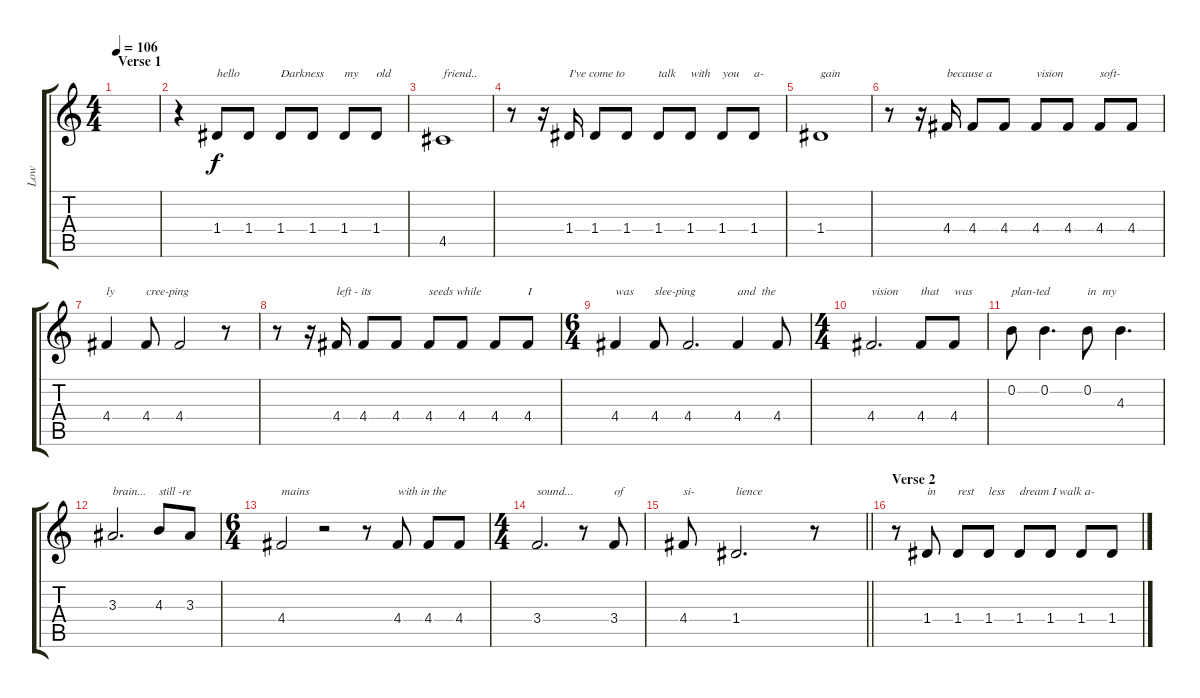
\track ("Low" "Low") {instrument acousticguitarsteel}
\staff {score tabs}
\tuning (E4 B3 G3 D3 A2 E2) {hide}
\ts (4 4)
\section ("" "Verse 1")
\tempo 106
\clef g2
\ks c
|
r.4 1.4.8{txt "hello"} 1.4.8 1.4.8{txt "Darkness"} 1.4.8 1.4.8{txt "my"} 1.4.8{txt "old"} |
4.5.1{txt "friend.."} |
r.8 r.16 1.4.16{txt "I've come to"} 1.4.8 1.4.8 1.4.8{txt "talk"} 1.4.8{txt "with"} 1.4.8{txt "you"} 1.4.8{txt "a-"} |
1.4.1{txt "gain"} |
r.8 r.16 4.4.16{txt "because a"} 4.4.8 4.4.8 4.4.8{txt "vision"} 4.4.8 4.4.8{txt "soft-"} 4.4.8 |
4.4.4{txt "ly"} 4.4.8{txt "cree-ping"} 4.4.2 r.8 |
r.8 r.16 4.4.16{txt "left - its "} 4.4.8 4.4.8 4.4.8{txt "seeds while"} 4.4.8 4.4.8 4.4.8{txt "I"} |
\ts (6 4)
4.4.4{txt "was"} 4.4.8{txt "slee-ping"} 4.4.2{d} 4.4.4{txt "and  the"} 4.4.8 |
\ts (4 4)
4.4.2{d txt "vision"} 4.4.8{txt "that"} 4.4.8{txt "was"} |
0.2.8{txt "plan-ted"} 0.2.4{d} 0.2.8{txt "in  my"} 4.3.4{d} |
3.3.2{d txt "brain..."} 4.3.8{txt "still -re"} 3.3.8 |
\ts (6 4)
4.4.2{txt "mains"} r.2 r.8 4.4.8{txt "with in the"} 4.4.8 4.4.8 |
\ts (4 4)
3.4.2{d txt "sound..."} r.8 3.4.8{txt "of"} |
\barLineRight lightlight
4.4.8{txt "si-"} 1.4.2{d txt "lience"} r.8 |
\section ("" "Verse 2")
r.8 1.4.8{txt "in"} 1.4.8{txt "rest"} 1.4.8{txt "less"} 1.4.8{txt "dream I walk a-"} 1.4.8 1.4.8 1.4.8
